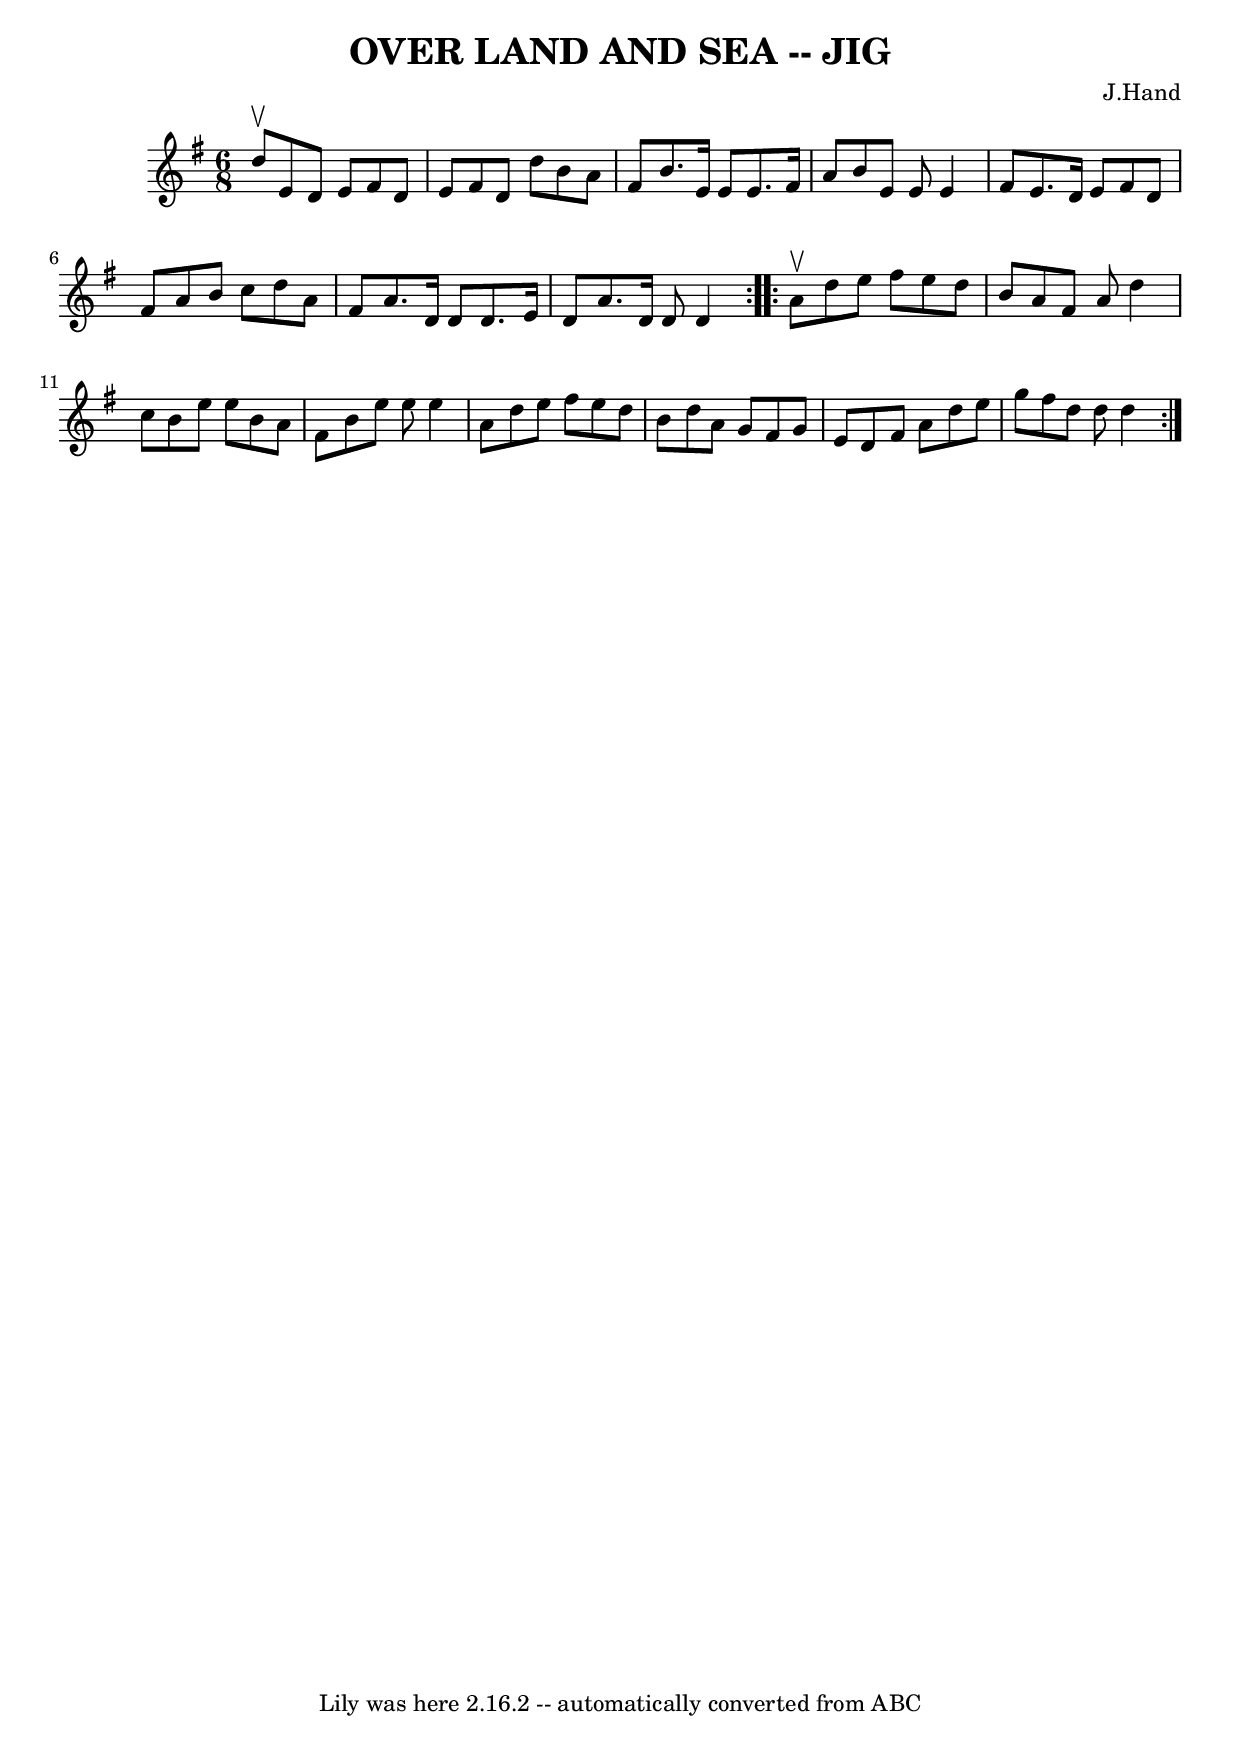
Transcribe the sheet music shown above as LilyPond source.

\version "2.7.40"
\include "Mammoth.ily"
\header {
	%% book = "Ryan's Mammoth Collection of Fiddle Tunes"
	composer = "J.Hand"
	crossRefNumber = "1"
	footnotes = ""
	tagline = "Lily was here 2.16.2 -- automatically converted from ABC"
	title = "OVER LAND AND SEA -- JIG"
}
voicedefault =  {
\set Score.defaultBarType = "empty"

\repeat volta 2 {
\time 6/8 \key d \mixolydian d''8^\upbow       |
 e'8 d'8 e'8  
 fis'8 d'8 e'8    |
 fis'8 d'8 d''8 b'8 a'8 fis'8 
   |
 b'8. e'16 e'8 e'8. fis'16 a'8    |
 b'8    
e'8 e'8 e'4 fis'8        |
 e'8. d'16 e'8 fis'8    
d'8 fis'8    |
 a'8 b'8 c''8 d''8 a'8 fis'8    
|
 a'8. d'16 d'8 d'8. e'16 d'8    |
 a'8.    
d'16 d'8 d'4    }     \repeat volta 2 { a'8^\upbow       |
   
d''8 e''8 fis''8 e''8 d''8 b'8    |
 a'8 fis'8 a'8 
 d''4 c''8    |
 b'8 e''8 e''8 b'8 a'8 fis'8    
|
 b'8 e''8 e''8 e''4 a'8        |
 d''8 e''8    
fis''8 e''8 d''8 b'8    |
 d''8 a'8 g'8 fis'8 g'8  
 e'8    |
 d'8 fis'8 a'8 d''8 e''8 g''8    |
   
fis''8 d''8 d''8 d''4    }   
}

\score{
    <<

	\context Staff="default"
	{
	    \voicedefault 
	}

    >>
	\layout {
	}
	\midi {}
}
